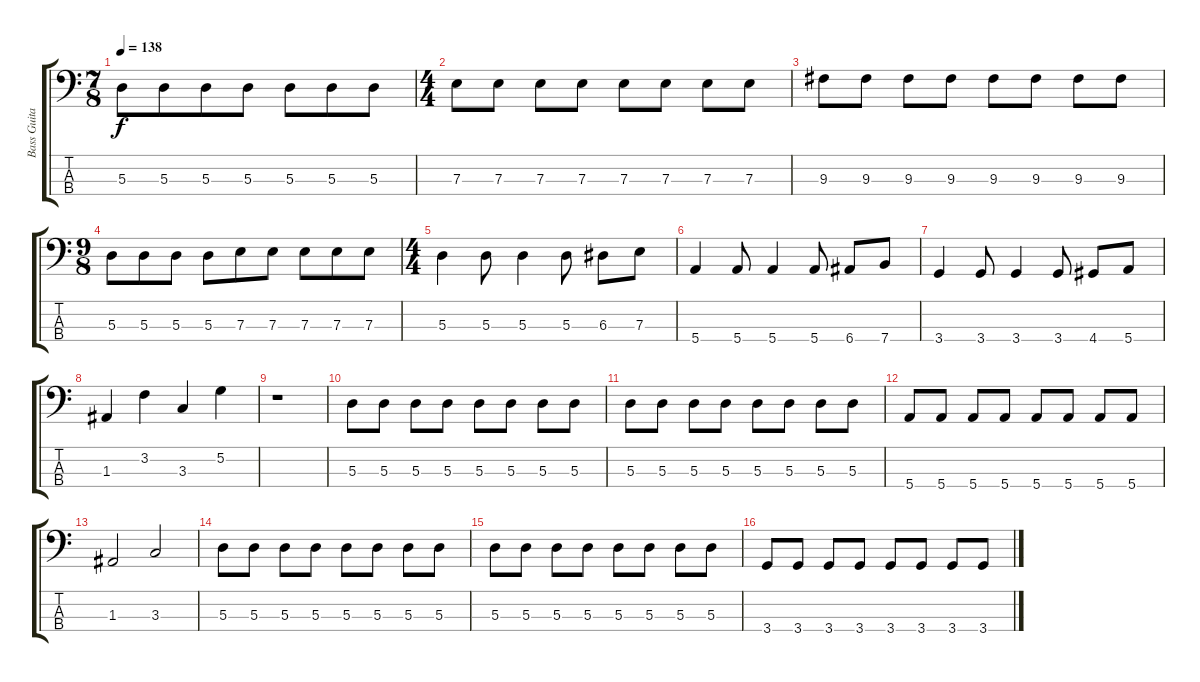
\track ("Bass Guitar" "Bass Guita") {instrument electricbasspick}
\staff {score tabs}
\tuning (G2 D2 A1 E1) {hide}
\ts (7 8)
\tempo 138
\clef f4
\ks c
5.3.8{dy f} 5.3.8 5.3.8 5.3.8 5.3.8 5.3.8 5.3.8 |
\ts (4 4)
7.3.8 7.3.8 7.3.8 7.3.8 7.3.8 7.3.8 7.3.8 7.3.8 |
9.3.8 9.3.8 9.3.8 9.3.8 9.3.8 9.3.8 9.3.8 9.3.8 |
\ts (9 8)
5.3.8 5.3.8 5.3.8 5.3.8 7.3.8 7.3.8 7.3.8 7.3.8 7.3.8 |
\ts (4 4)
5.3.4 5.3.8 5.3.4 5.3.8 6.3.8 7.3.8 |
5.4.4 5.4.8 5.4.4 5.4.8 6.4.8 7.4.8 |
3.4.4 3.4.8 3.4.4 3.4.8 4.4.8 5.4.8 |
1.3.4 3.2.4 3.3.4 5.2.4 |
r.1 |
\section ("" "")
5.3.8 5.3.8 5.3.8 5.3.8 5.3.8 5.3.8 5.3.8 5.3.8 |
5.3.8 5.3.8 5.3.8 5.3.8 5.3.8 5.3.8 5.3.8 5.3.8 |
5.4.8 5.4.8 5.4.8 5.4.8 5.4.8 5.4.8 5.4.8 5.4.8 |
1.3.2 3.3.2 |
5.3.8 5.3.8 5.3.8 5.3.8 5.3.8 5.3.8 5.3.8 5.3.8 |
5.3.8 5.3.8 5.3.8 5.3.8 5.3.8 5.3.8 5.3.8 5.3.8 |
3.4.8 3.4.8 3.4.8 3.4.8 3.4.8 3.4.8 3.4.8 3.4.8
